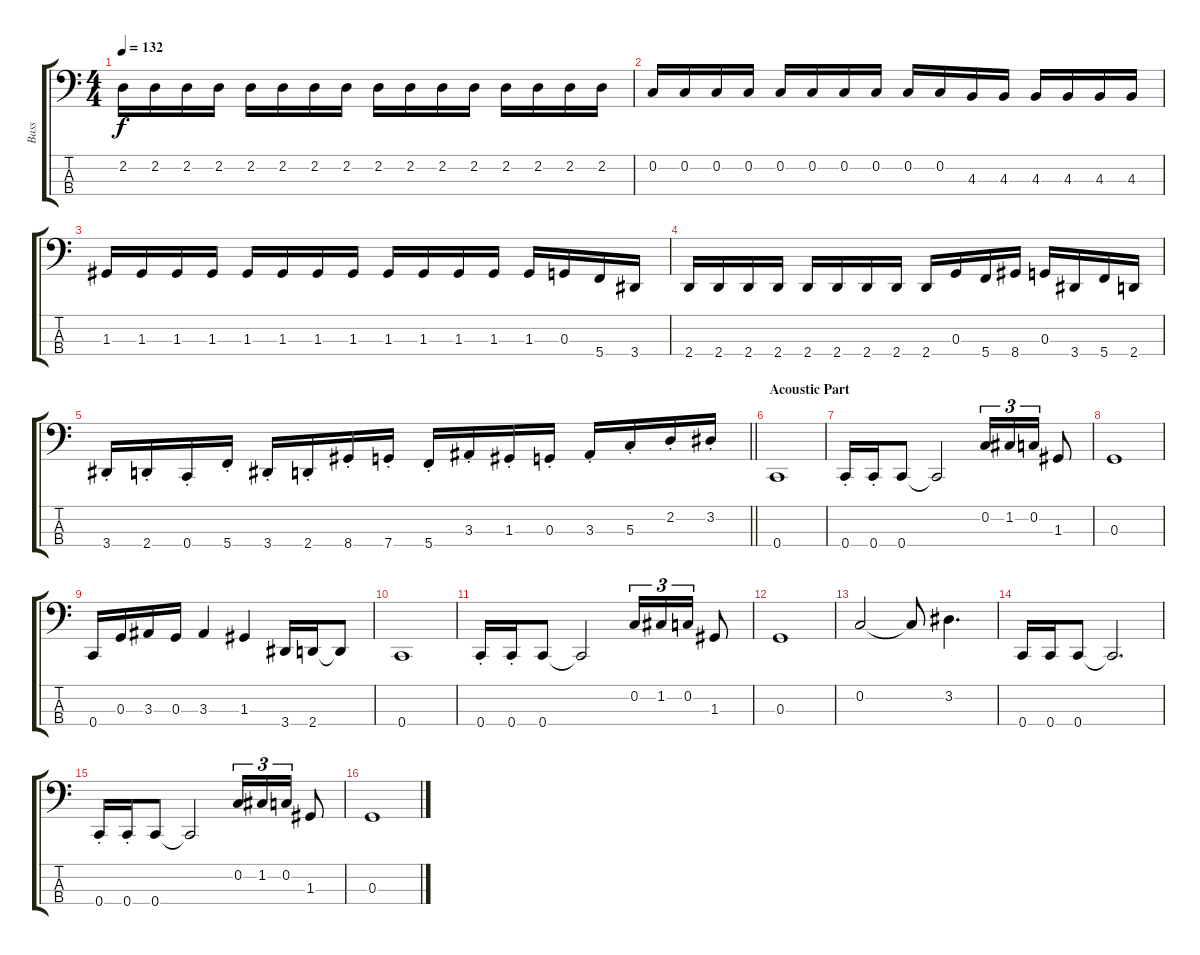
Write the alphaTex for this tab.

\track ("Bass" "Bass") {instrument electricbassfinger}
\staff {score tabs}
\tuning (F2 C2 G1 C1) {hide}
\ts (4 4)
\tempo 132
\clef f4
\ks c
2.2.16{dy f} 2.2.16 2.2.16 2.2.16 2.2.16 2.2.16 2.2.16 2.2.16 2.2.16 2.2.16 2.2.16 2.2.16 2.2.16 2.2.16 2.2.16 2.2.16 |
0.2.16 0.2.16 0.2.16 0.2.16 0.2.16 0.2.16 0.2.16 0.2.16 0.2.16 0.2.16 4.3.16 4.3.16 4.3.16 4.3.16 4.3.16 4.3.16 |
1.3.16 1.3.16 1.3.16 1.3.16 1.3.16 1.3.16 1.3.16 1.3.16 1.3.16 1.3.16 1.3.16 1.3.16 1.3.16 0.3.16 5.4.16 3.4.16 |
2.4.16 2.4.16 2.4.16 2.4.16 2.4.16 2.4.16 2.4.16 2.4.16 2.4.16 0.3.16 5.4.16 8.4.16 0.3.16 3.4.16 5.4.16 2.4.16 |
\barLineRight lightlight
3.4{st}.16 2.4{st}.16 0.4{st}.16 5.4{st}.16 3.4{st}.16 2.4{st}.16 8.4{st}.16 7.4{st}.16 5.4{st}.16 3.3{st}.16 1.3{st}.16 0.3{st}.16 3.3{st}.16 5.3{st}.16 2.2{st}.16 3.2{st}.16 |
\section ("" "Acoustic Part")
0.4.1 |
0.4{st}.16 0.4{st}.16 0.4.8 0.4{t}.2 0.2.16{tu (3 2)} 1.2.16{tu (3 2)} 0.2.16{tu (3 2)} 1.3.8 |
0.3.1 |
0.4.16 0.3.16 3.3.16 0.3.16 3.3.4 1.3.4 3.4.16 2.4.16 2.4{t}.8 |
0.4.1 |
0.4{st}.16 0.4{st}.16 0.4.8 0.4{t}.2 0.2.16{tu (3 2)} 1.2.16{tu (3 2)} 0.2.16{tu (3 2)} 1.3.8 |
0.3.1 |
0.2.2 0.2{t}.8 3.2.4{d} |
0.4.16{instrument slapbass1} 0.4.16 0.4.8{instrument electricbassfinger} 0.4{t}.2{d} |
0.4{st}.16 0.4{st}.16 0.4.8 0.4{t}.2 0.2.16{tu (3 2)} 1.2.16{tu (3 2)} 0.2.16{tu (3 2)} 1.3.8 |
0.3.1
